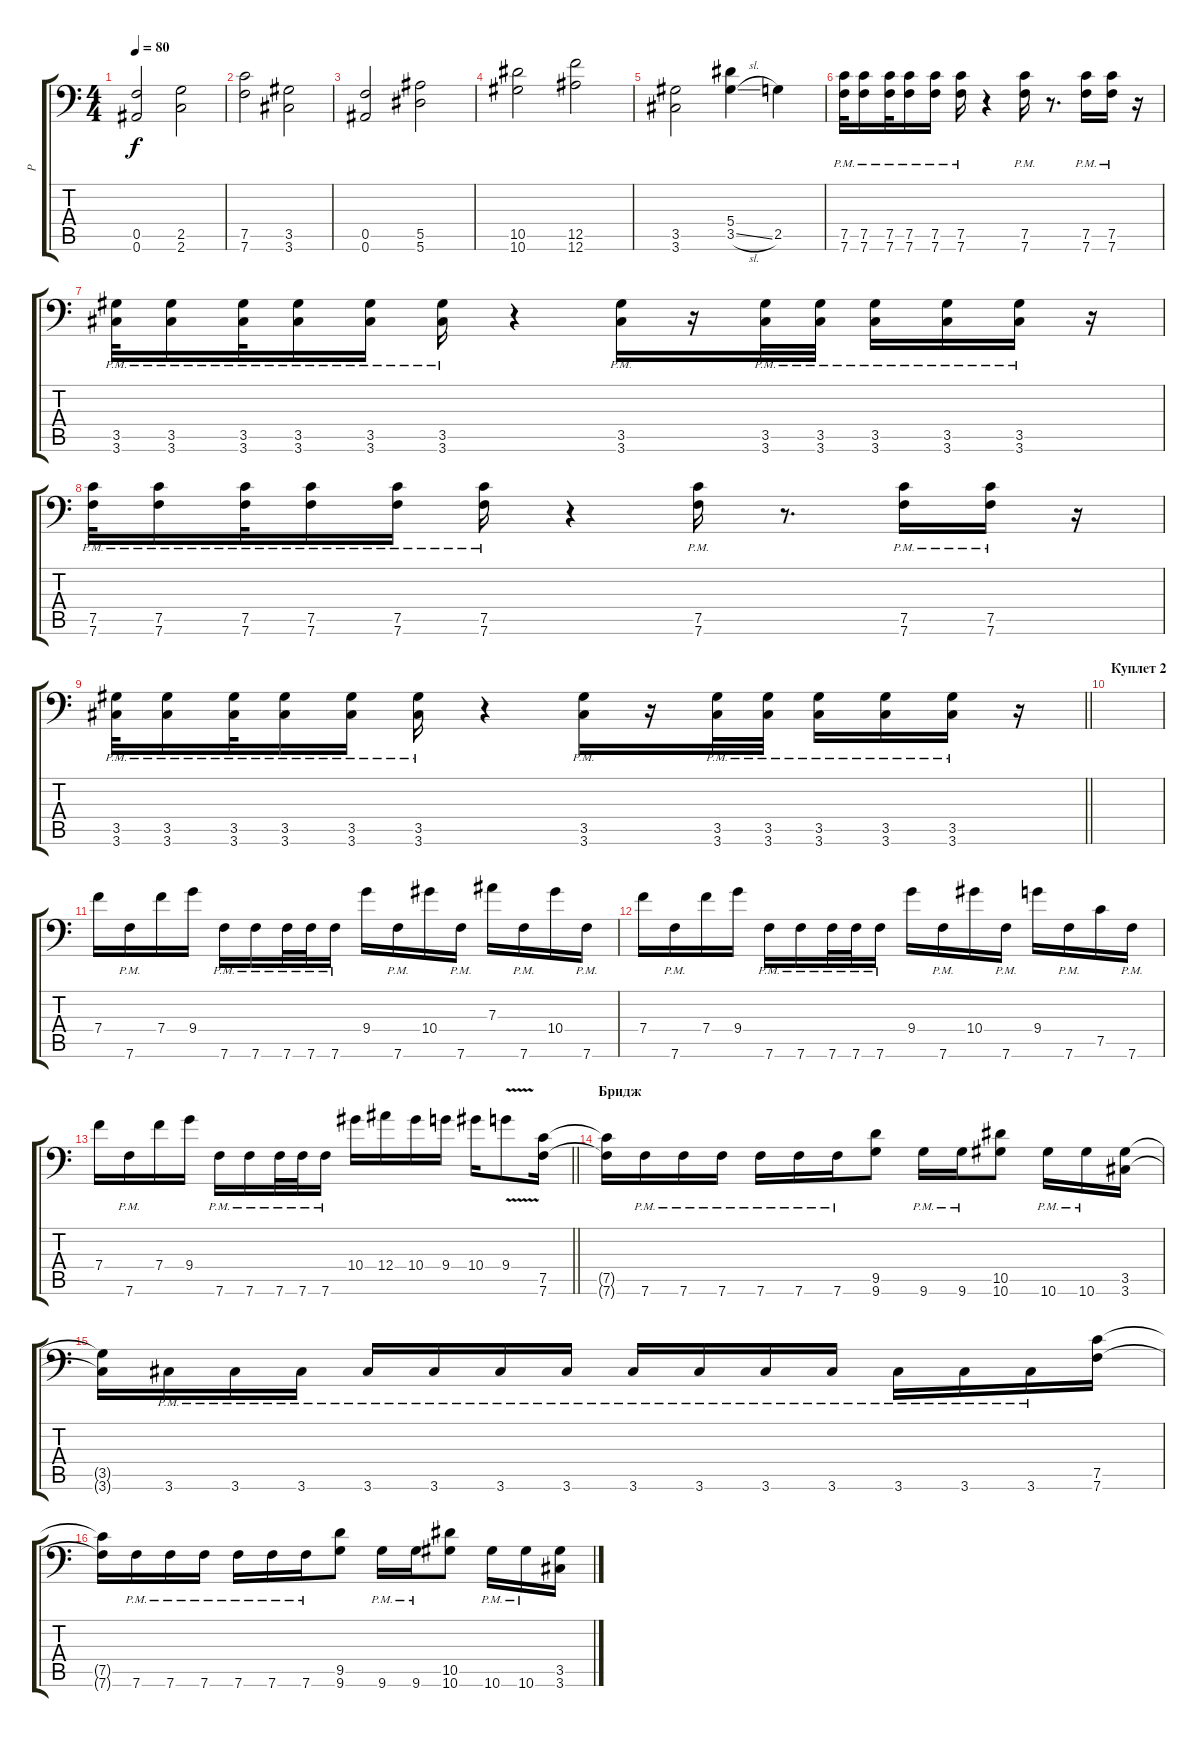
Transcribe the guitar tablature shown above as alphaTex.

\track ("Р" "Р") {instrument distortionguitar}
\staff {score tabs}
\tuning (C4 G3 Eb3 Bb2 F2 Bb1) {hide}
\ts (4 4)
\tempo 80
\clef f4
\ks c
(0.5 0.6).2{dy f} (2.5 2.6).2 |
(7.5 7.6).2 (3.5 3.6).2 |
(0.5 0.6).2 (5.5 5.6).2 |
(10.5 10.6).2 (12.5 12.6).2 |
(3.5 3.6).2 (5.4 3.5{sl}).4 2.5.4 |
(7.5{pm} 7.6{pm}).32 (7.5{pm} 7.6{pm}).16 (7.5{pm} 7.6{pm}).32 (7.5{pm} 7.6{pm}).16 (7.5{pm} 7.6{pm}).16 (7.5{pm} 7.6{pm}).16 r.4 (7.5{pm} 7.6{pm}).16 r.8{d} (7.5{pm} 7.6{pm}).16 (7.5{pm} 7.6{pm}).16 r.16 |
(3.5{pm} 3.6{pm}).32 (3.5{pm} 3.6{pm}).16 (3.5{pm} 3.6{pm}).32 (3.5{pm} 3.6{pm}).16 (3.5{pm} 3.6{pm}).16 (3.5{pm} 3.6{pm}).16 r.4 (3.5{pm} 3.6{pm}).16 r.16 (3.5{pm} 3.6{pm}).32 (3.5{pm} 3.6{pm}).32 (3.5{pm} 3.6{pm}).16 (3.5{pm} 3.6{pm}).16 (3.5{pm} 3.6{pm}).16 r.16 |
(7.5{pm} 7.6{pm}).32 (7.5{pm} 7.6{pm}).16 (7.5{pm} 7.6{pm}).32 (7.5{pm} 7.6{pm}).16 (7.5{pm} 7.6{pm}).16 (7.5{pm} 7.6{pm}).16 r.4 (7.5{pm} 7.6{pm}).16 r.8{d} (7.5{pm} 7.6{pm}).16 (7.5{pm} 7.6{pm}).16 r.16 |
\barLineRight lightlight
(3.5{pm} 3.6{pm}).32 (3.5{pm} 3.6{pm}).16 (3.5{pm} 3.6{pm}).32 (3.5{pm} 3.6{pm}).16 (3.5{pm} 3.6{pm}).16 (3.5{pm} 3.6{pm}).16 r.4 (3.5{pm} 3.6{pm}).16 r.16 (3.5{pm} 3.6{pm}).32 (3.5{pm} 3.6{pm}).32 (3.5{pm} 3.6{pm}).16 (3.5{pm} 3.6{pm}).16 (3.5{pm} 3.6{pm}).16 r.16 |
\section ("" "Куплет 2")
|
7.4.16 7.6{pm}.16 7.4.16 9.4.16 7.6{pm}.16 7.6{pm}.16 7.6{pm}.32 7.6{pm}.32 7.6{pm}.16 9.4.16 7.6{pm}.16 10.4.16 7.6{pm}.16 7.3.16 7.6{pm}.16 10.4.16 7.6{pm}.16 |
7.4.16 7.6{pm}.16 7.4.16 9.4.16 7.6{pm}.16 7.6{pm}.16 7.6{pm}.32 7.6{pm}.32 7.6{pm}.16 9.4.16 7.6{pm}.16 10.4.16 7.6{pm}.16 9.4.16 7.6{pm}.16 7.5.16 7.6{pm}.16 |
\barLineRight lightlight
7.4.16 7.6{pm}.16 7.4.16 9.4.16 7.6{pm}.16 7.6{pm}.16 7.6{pm}.32 7.6{pm}.32 7.6{pm}.16 10.4.16 12.4.16 10.4.16 9.4.16 10.4.16 9.4{v}.8 (7.5 7.6).16 |
\section ("" "Бридж")
(7.5{t} 7.6{t}).16 7.6{pm}.16 7.6{pm}.16 7.6{pm}.16 7.6{pm}.16 7.6{pm}.16 7.6{pm}.16 (9.5 9.6).8 9.6{pm}.16 9.6{pm}.16 (10.5 10.6).8 10.6{pm}.16 10.6{pm}.16 (3.5 3.6).16 |
(3.5{t} 3.6{t}).16 3.6{pm}.16 3.6{pm}.16 3.6{pm}.16 3.6{pm}.16 3.6{pm}.16 3.6{pm}.16 3.6{pm}.16 3.6{pm}.16 3.6{pm}.16 3.6{pm}.16 3.6{pm}.16 3.6{pm}.16 3.6{pm}.16 3.6{pm}.16 (7.5 7.6).16 |
(7.5{t} 7.6{t}).16 7.6{pm}.16 7.6{pm}.16 7.6{pm}.16 7.6{pm}.16 7.6{pm}.16 7.6{pm}.16 (9.5 9.6).8 9.6{pm}.16 9.6{pm}.16 (10.5 10.6).8 10.6{pm}.16 10.6{pm}.16 (3.5 3.6).16
